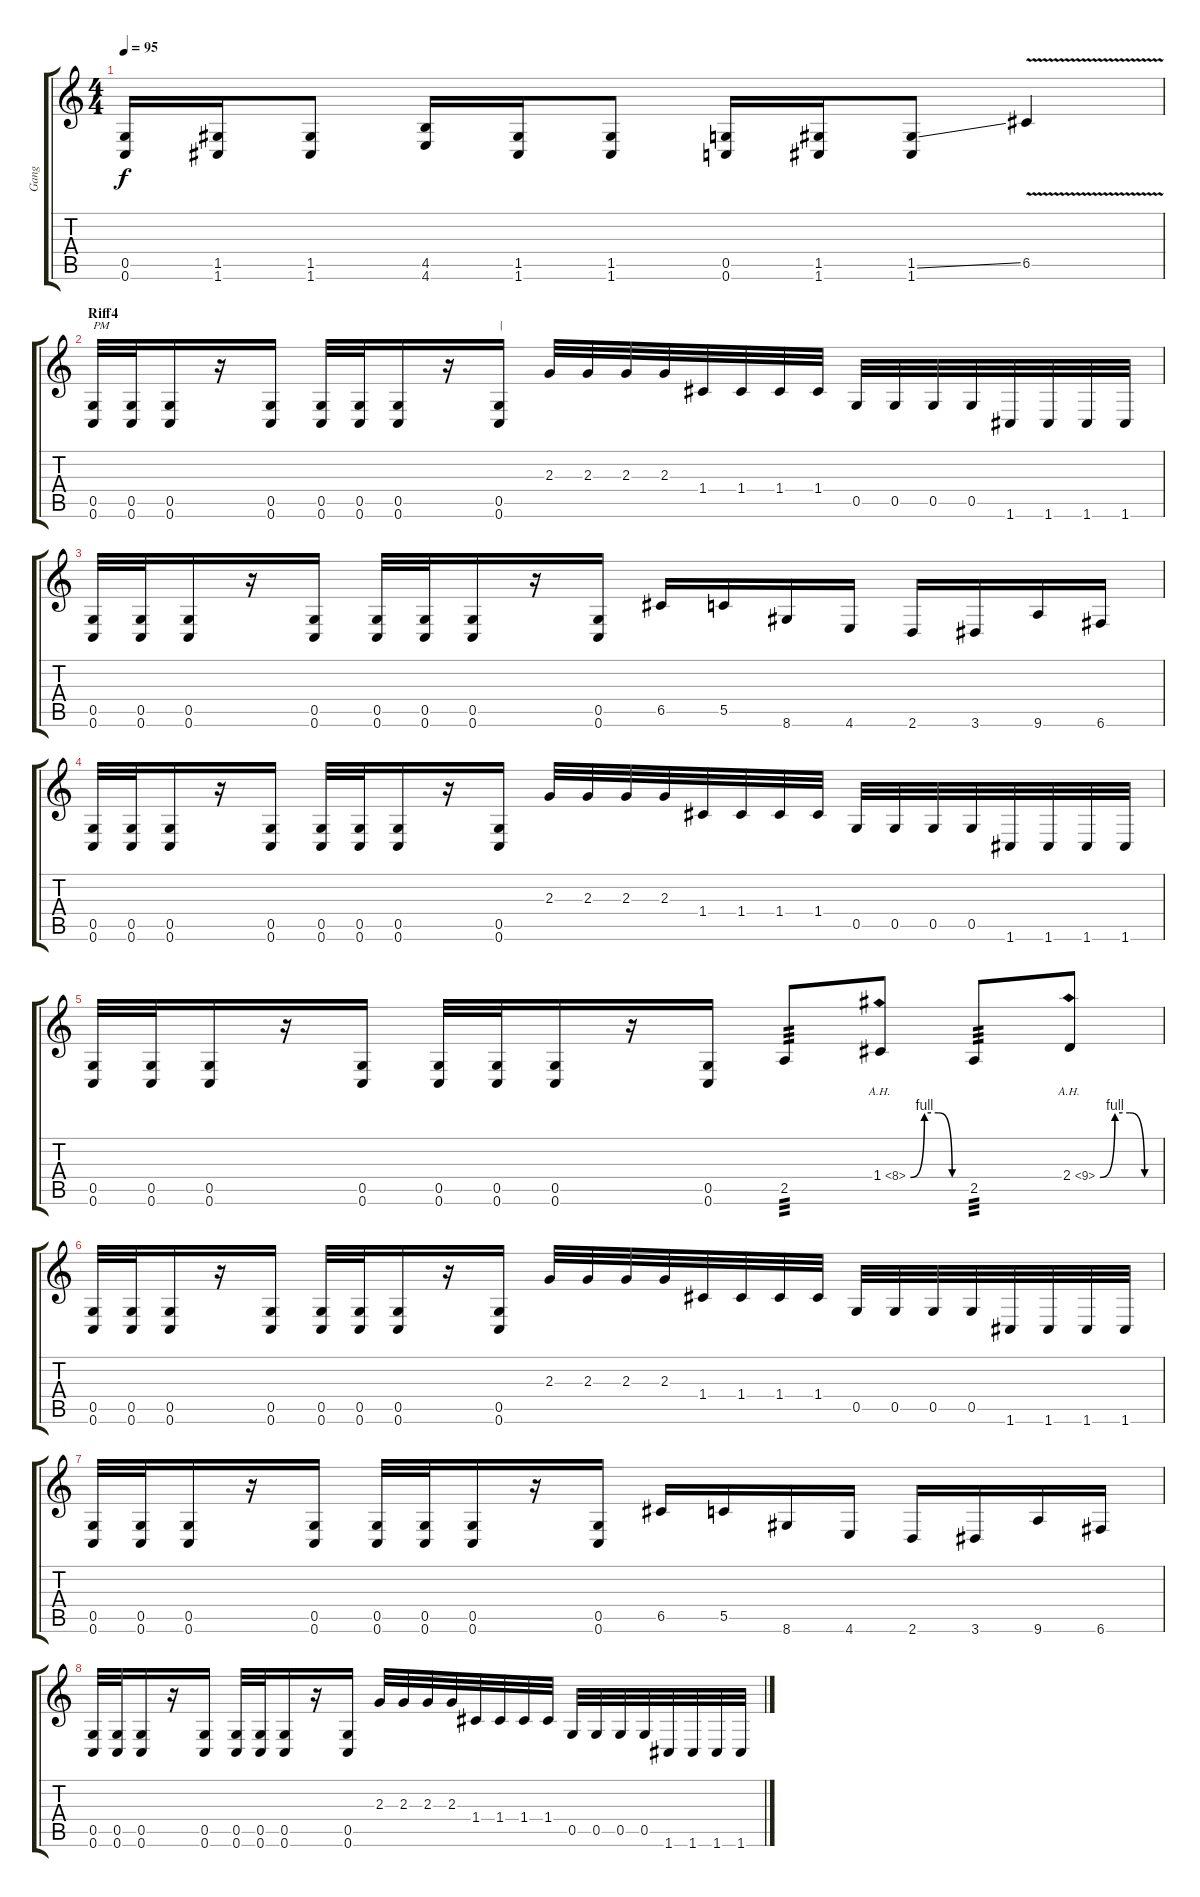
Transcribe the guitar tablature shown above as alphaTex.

\track ("Gang" "Gang") {instrument distortionguitar}
\staff {score tabs}
\tuning (D4 A3 F3 C3 G2 C2) {hide}
\ts (4 4)
\tempo 95
\clef g2
\ks c
(0.5 0.6).16{dy f} (1.5 1.6).16 (1.5 1.6).8 (4.5 4.6).16 (1.5 1.6).16 (1.5 1.6).8 (0.5 0.6).16 (1.5 1.6).16 (1.5{ss} 1.6).8 6.5{v}.4 |
\section ("" "Riff4")
(0.5 0.6).32{txt "PM"} (0.5 0.6).32 (0.5 0.6).16 r.16 (0.5 0.6).16 (0.5 0.6).32 (0.5 0.6).32 (0.5 0.6).16 r.16 (0.5 0.6).16{txt "|"} 2.3.32 2.3.32 2.3.32 2.3.32 1.4.32 1.4.32 1.4.32 1.4.32 0.5.32 0.5.32 0.5.32 0.5.32 1.6.32 1.6.32 1.6.32 1.6.32 |
(0.5 0.6).32 (0.5 0.6).32 (0.5 0.6).16 r.16 (0.5 0.6).16 (0.5 0.6).32 (0.5 0.6).32 (0.5 0.6).16 r.16 (0.5 0.6).16 6.5.16 5.5.16 8.6.16 4.6.16 2.6.16 3.6.16 9.6.16 6.6.16 |
(0.5 0.6).32 (0.5 0.6).32 (0.5 0.6).16 r.16 (0.5 0.6).16 (0.5 0.6).32 (0.5 0.6).32 (0.5 0.6).16 r.16 (0.5 0.6).16 2.3.32 2.3.32 2.3.32 2.3.32 1.4.32 1.4.32 1.4.32 1.4.32 0.5.32 0.5.32 0.5.32 0.5.32 1.6.32 1.6.32 1.6.32 1.6.32 |
(0.5 0.6).32 (0.5 0.6).32 (0.5 0.6).16 r.16 (0.5 0.6).16 (0.5 0.6).32 (0.5 0.6).32 (0.5 0.6).16 r.16 (0.5 0.6).16 2.5.8{tp 3} 1.4{be (custom 0 0 15 4 30 4 45 0 60 0) ah 7}.8 2.5.8{tp 3} 2.4{be (custom 0 0 15 4 30 4 45 0 60 0) ah 7}.8 |
(0.5 0.6).32 (0.5 0.6).32 (0.5 0.6).16 r.16 (0.5 0.6).16 (0.5 0.6).32 (0.5 0.6).32 (0.5 0.6).16 r.16 (0.5 0.6).16 2.3.32 2.3.32 2.3.32 2.3.32 1.4.32 1.4.32 1.4.32 1.4.32 0.5.32 0.5.32 0.5.32 0.5.32 1.6.32 1.6.32 1.6.32 1.6.32 |
(0.5 0.6).32 (0.5 0.6).32 (0.5 0.6).16 r.16 (0.5 0.6).16 (0.5 0.6).32 (0.5 0.6).32 (0.5 0.6).16 r.16 (0.5 0.6).16 6.5.16 5.5.16 8.6.16 4.6.16 2.6.16 3.6.16 9.6.16 6.6.16 |
(0.5 0.6).32 (0.5 0.6).32 (0.5 0.6).16 r.16 (0.5 0.6).16 (0.5 0.6).32 (0.5 0.6).32 (0.5 0.6).16 r.16 (0.5 0.6).16 2.3.32 2.3.32 2.3.32 2.3.32 1.4.32 1.4.32 1.4.32 1.4.32 0.5.32 0.5.32 0.5.32 0.5.32 1.6.32 1.6.32 1.6.32 1.6.32
